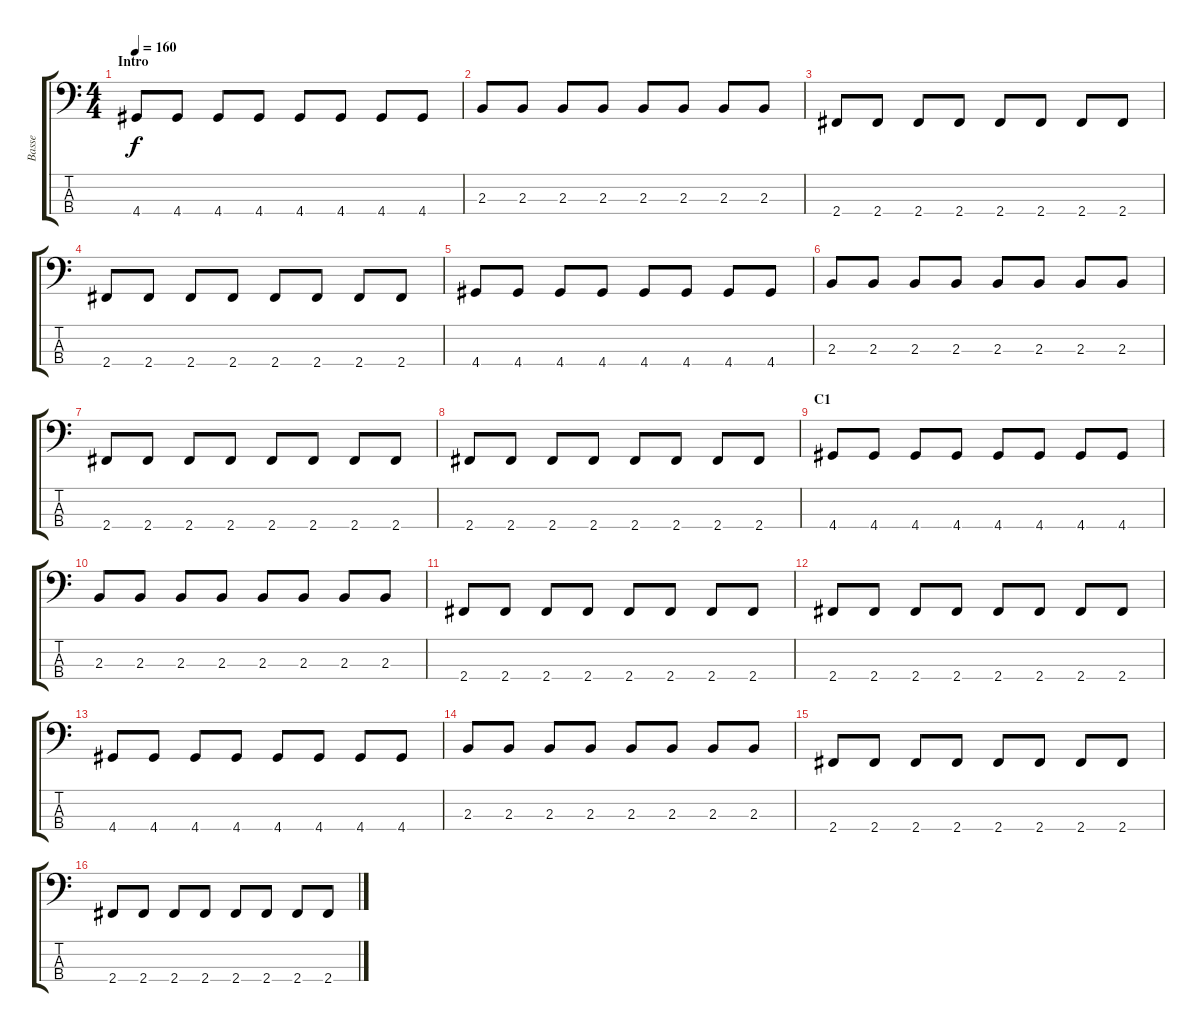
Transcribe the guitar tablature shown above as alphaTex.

\track ("Basse" "Basse") {instrument electricbassfinger}
\staff {score tabs}
\tuning (G2 D2 A1 E1) {hide}
\ts (4 4)
\section ("" "Intro")
\tempo 160
\clef f4
\ks c
4.4.8{dy f instrument electricbassfinger} 4.4.8 4.4.8 4.4.8 4.4.8 4.4.8 4.4.8 4.4.8 |
2.3.8 2.3.8 2.3.8 2.3.8 2.3.8 2.3.8 2.3.8 2.3.8 |
2.4.8 2.4.8 2.4.8 2.4.8 2.4.8 2.4.8 2.4.8 2.4.8 |
2.4.8 2.4.8 2.4.8 2.4.8 2.4.8 2.4.8 2.4.8 2.4.8 |
4.4.8 4.4.8 4.4.8 4.4.8 4.4.8 4.4.8 4.4.8 4.4.8 |
2.3.8 2.3.8 2.3.8 2.3.8 2.3.8 2.3.8 2.3.8 2.3.8 |
2.4.8 2.4.8 2.4.8 2.4.8 2.4.8 2.4.8 2.4.8 2.4.8 |
2.4.8 2.4.8 2.4.8 2.4.8 2.4.8 2.4.8 2.4.8 2.4.8 |
\section ("" "C1")
4.4.8 4.4.8 4.4.8 4.4.8 4.4.8 4.4.8 4.4.8 4.4.8 |
2.3.8 2.3.8 2.3.8 2.3.8 2.3.8 2.3.8 2.3.8 2.3.8 |
2.4.8 2.4.8 2.4.8 2.4.8 2.4.8 2.4.8 2.4.8 2.4.8 |
2.4.8 2.4.8 2.4.8 2.4.8 2.4.8 2.4.8 2.4.8 2.4.8 |
4.4.8 4.4.8 4.4.8 4.4.8 4.4.8 4.4.8 4.4.8 4.4.8 |
2.3.8 2.3.8 2.3.8 2.3.8 2.3.8 2.3.8 2.3.8 2.3.8 |
2.4.8 2.4.8 2.4.8 2.4.8 2.4.8 2.4.8 2.4.8 2.4.8 |
2.4.8 2.4.8 2.4.8 2.4.8 2.4.8 2.4.8 2.4.8 2.4.8
